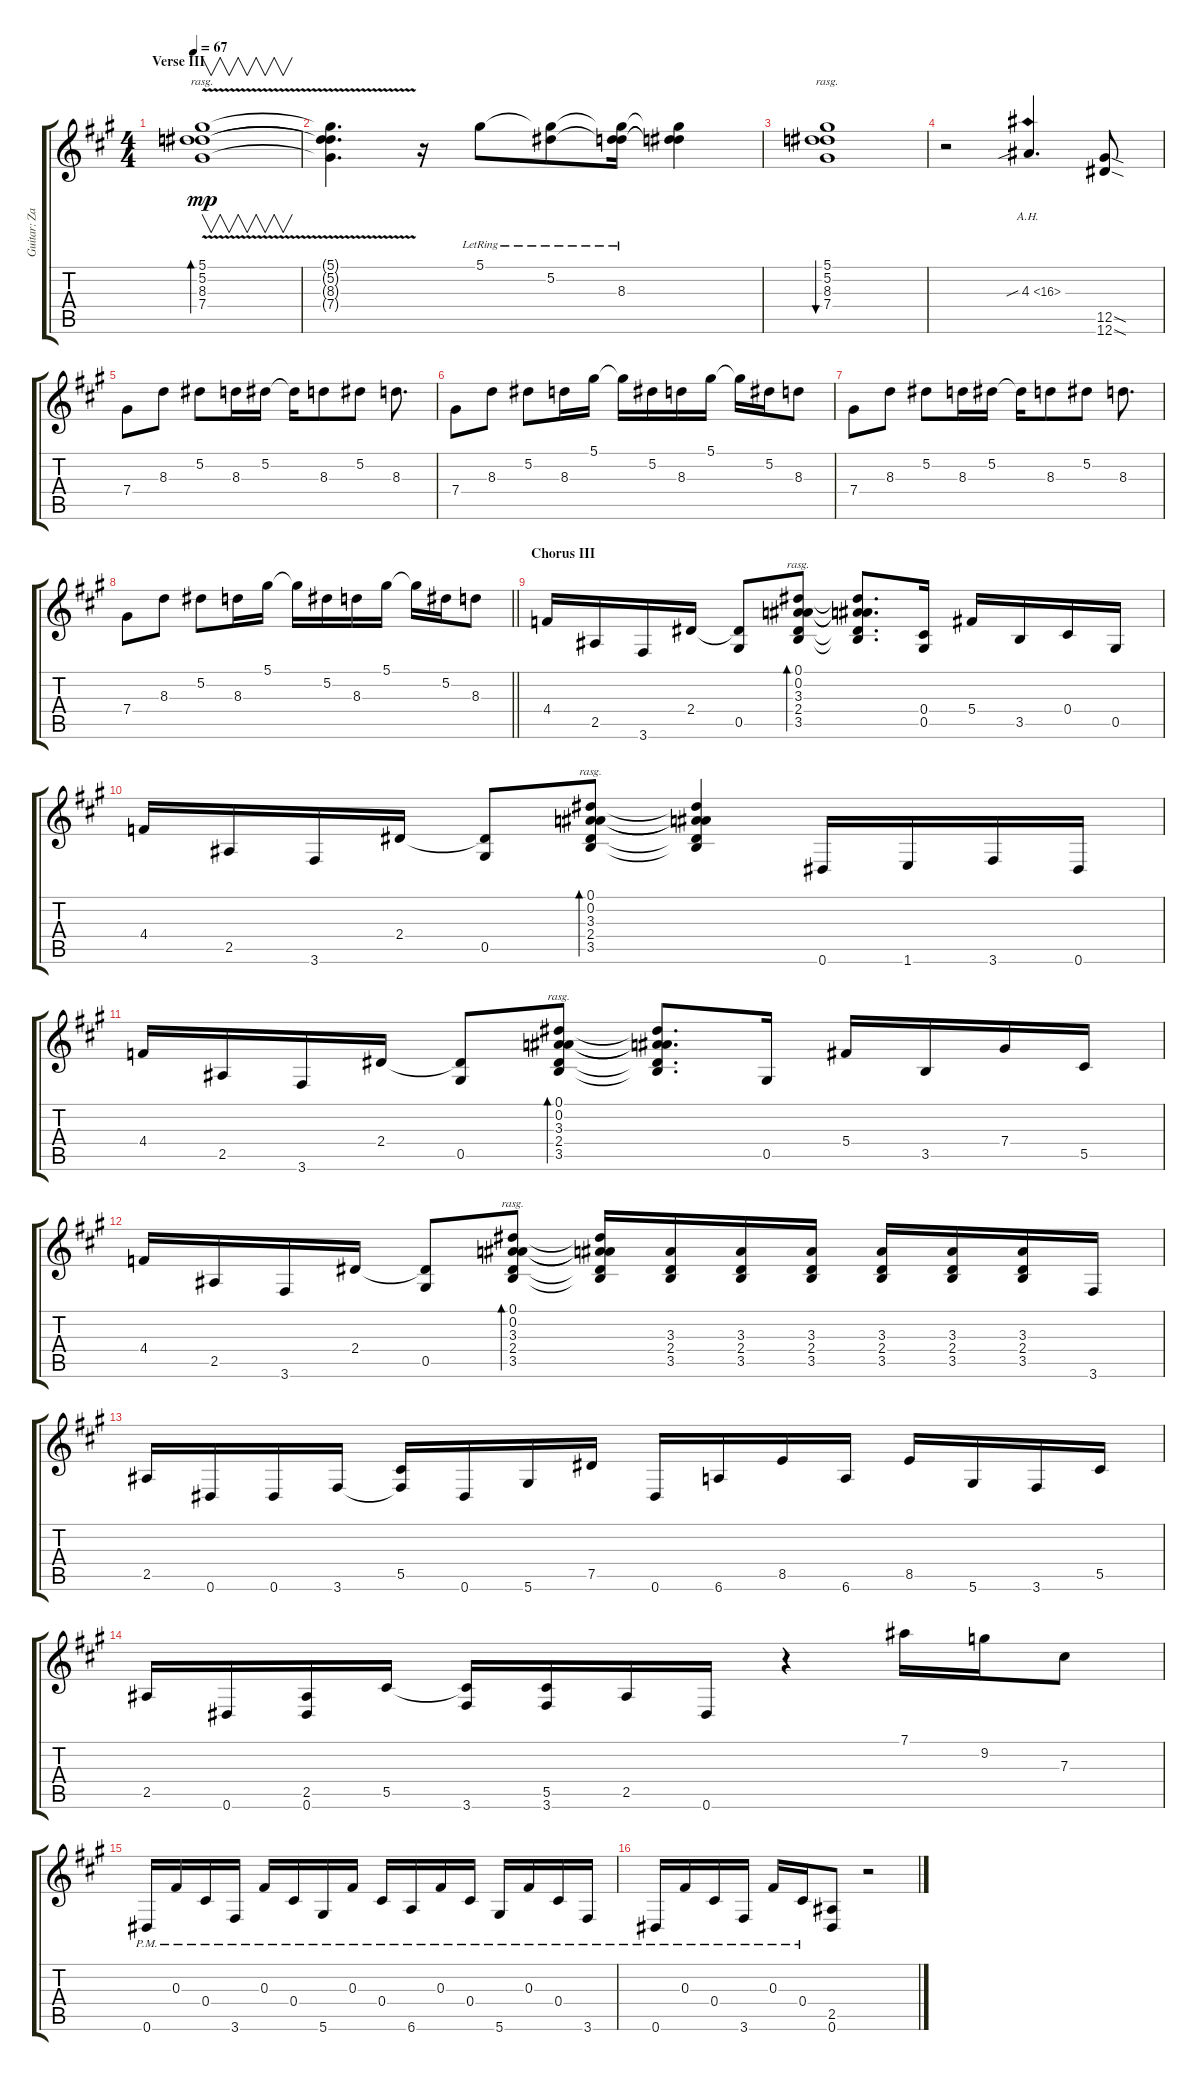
\track ("Guitar: Zakk" "Guitar: Za") {instrument electricguitarclean}
\staff {score tabs}
\tuning (Eb4 Bb3 Gb3 Db3 Ab2 Eb2) {hide}
\ts (4 4)
\section ("" "Verse III")
\tempo 67
\clef g2
\ks a
(5.1 5.2 8.3{v} 7.4).1{v bd 120 rasg ii dy mp} |
(5.1{t} 5.2{t} 8.3{t} 7.4{t}).4{d} r.16 5.1{lr}.8{beam merge} (5.1{t} 5.2{lr}).8 (5.1{t} 5.2{t} 8.3{lr}).16 (5.1{t} 5.2{t} 8.3{t}).4 |
(5.1 5.2 8.3 7.4).1{bu 120 rasg ii} |
r.2 4.3{ah 12 sib}.4{d} (12.5{sod} 12.6{sod}).8 |
7.4.8 8.3.8 5.2.8 8.3.16 5.2.16 5.2{t}.16 8.3.8 5.2.8 8.3.8{d} |
7.4.8 8.3.8 5.2.8 8.3.16 5.1.16 5.1{t}.16 5.2.16 8.3.16 5.1.16 5.1{t}.16 5.2.16 8.3.8 |
7.4.8 8.3.8 5.2.8 8.3.16 5.2.16 5.2{t}.16 8.3.8 5.2.8 8.3.8{d} |
\barLineRight lightlight
7.4.8 8.3.8 5.2.8 8.3.16 5.1.16 5.1{t}.16 5.2.16 8.3.16 5.1.16 5.1{t}.16 5.2.16 8.3.8 |
\section ("" "Chorus III")
4.4.16 2.5.16 3.6.16 2.4.16 (2.4{t} 0.5).8 (0.1 0.2 3.3 2.4 3.5).8{bd 120 rasg ii} (0.1{t} 0.2{t} 3.3{t} 2.4{t} 3.5{t}).8{d} (0.4 0.5).16 5.4.16 3.5.16 0.4.16 0.5.16 |
4.4.16 2.5.16 3.6.16 2.4.16 (2.4{t} 0.5).8 (0.1 0.2 3.3 2.4 3.5).8{bd 120 rasg ii} (0.1{t} 0.2{t} 3.3{t} 2.4{t} 3.5{t}).4 0.6.16 1.6.16 3.6.16 0.6.16 |
4.4.16 2.5.16 3.6.16 2.4.16 (2.4{t} 0.5).8 (0.1 0.2 3.3 2.4 3.5).8{bd 120 rasg ii} (0.1{t} 0.2{t} 3.3{t} 2.4{t} 3.5{t}).8{d} 0.5.16 5.4.16 3.5.16 7.4.16 5.5.16 |
4.4.16 2.5.16 3.6.16 2.4.16 (2.4{t} 0.5).8 (0.1 0.2 3.3 2.4 3.5).8{bd 120 rasg ii} (0.1{t} 0.2{t} 3.3{t} 2.4{t} 3.5{t}).16 (3.3 2.4 3.5).16 (3.3 2.4 3.5).16 (3.3 2.4 3.5).16 (3.3 2.4 3.5).16 (3.3 2.4 3.5).16 (3.3 2.4 3.5).16 3.6.16 |
2.5.16 0.6.16 0.6.16 3.6.16 (5.5 3.6{t}).16 0.6.16 5.6.16 7.5.16 0.6.16 6.6.16 8.5.16 6.6.16 8.5.16 5.6.16 3.6.16 5.5.16 |
2.5.16 0.6.16 (2.5 0.6).16 5.5.16 (5.5{t} 3.6).16 (5.5 3.6).16 2.5.16 0.6.16 r.4 7.1.16 9.2.16 7.3.8 |
0.6{pm}.16 0.3{pm}.16 0.4{pm}.16 3.6{pm}.16 0.3{pm}.16 0.4{pm}.16 5.6{pm}.16 0.3{pm}.16 0.4{pm}.16 6.6{pm}.16 0.3{pm}.16 0.4{pm}.16 5.6{pm}.16 0.3{pm}.16 0.4{pm}.16 3.6{pm}.16 |
0.6{pm}.16 0.3{pm}.16 0.4{pm}.16 3.6{pm}.16 0.3{pm}.16 0.4{pm}.16 (2.5 0.6).8 r.2
